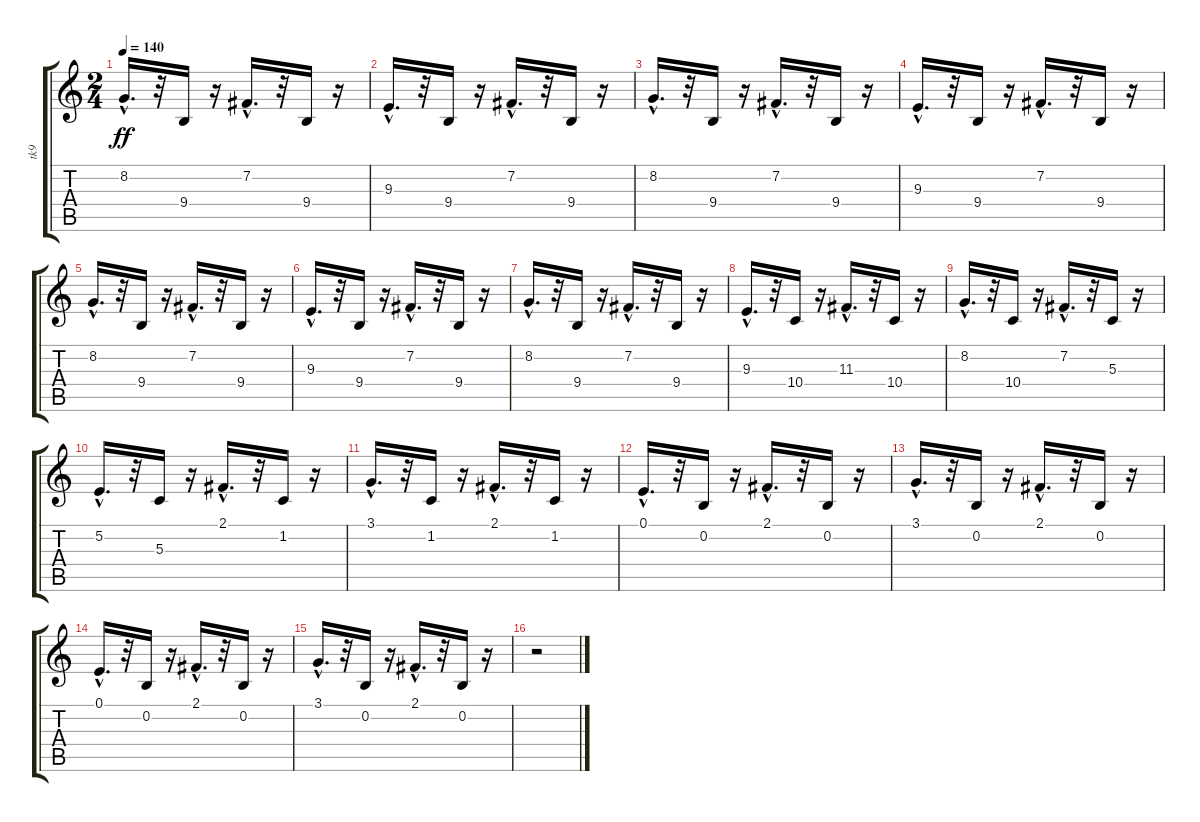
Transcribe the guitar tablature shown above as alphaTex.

\track ("tk9" "tk9") {instrument stringensemble1}
\staff {score tabs}
\tuning (E4 B3 G3 D3 A2 E2) {hide}
\ts (2 4)
\tempo 140
\clef g2
\ks c
8.2{hac}.16{d dy ff} r.32 9.4.16 r.16 7.2{hac}.16{d} r.32 9.4.16 r.16 |
9.3{hac}.16{d} r.32 9.4.16 r.16 7.2{hac}.16{d} r.32 9.4.16 r.16 |
8.2{hac}.16{d} r.32 9.4.16 r.16 7.2{hac}.16{d} r.32 9.4.16 r.16 |
9.3{hac}.16{d} r.32 9.4.16 r.16 7.2{hac}.16{d} r.32 9.4.16 r.16 |
8.2{hac}.16{d} r.32 9.4.16 r.16 7.2{hac}.16{d} r.32 9.4.16 r.16 |
9.3{hac}.16{d} r.32 9.4.16 r.16 7.2{hac}.16{d} r.32 9.4.16 r.16 |
8.2{hac}.16{d} r.32 9.4.16 r.16 7.2{hac}.16{d} r.32 9.4.16 r.16 |
9.3{hac}.16{d} r.32 10.4.16 r.16 11.3{hac}.16{d} r.32 10.4.16 r.16 |
8.2{hac}.16{d} r.32 10.4.16 r.16 7.2{hac}.16{d} r.32 5.3.16 r.16 |
5.2{hac}.16{d} r.32 5.3.16 r.16 2.1{hac}.16{d} r.32 1.2.16 r.16 |
3.1{hac}.16{d} r.32 1.2.16 r.16 2.1{hac}.16{d} r.32 1.2.16 r.16 |
0.1{hac}.16{d} r.32 0.2.16 r.16 2.1{hac}.16{d} r.32 0.2.16 r.16 |
3.1{hac}.16{d} r.32 0.2.16 r.16 2.1{hac}.16{d} r.32 0.2.16 r.16 |
0.1{hac}.16{d} r.32 0.2.16 r.16 2.1{hac}.16{d} r.32 0.2.16 r.16 |
3.1{hac}.16{d} r.32 0.2.16 r.16 2.1{hac}.16{d} r.32 0.2.16 r.16 |
r.2
